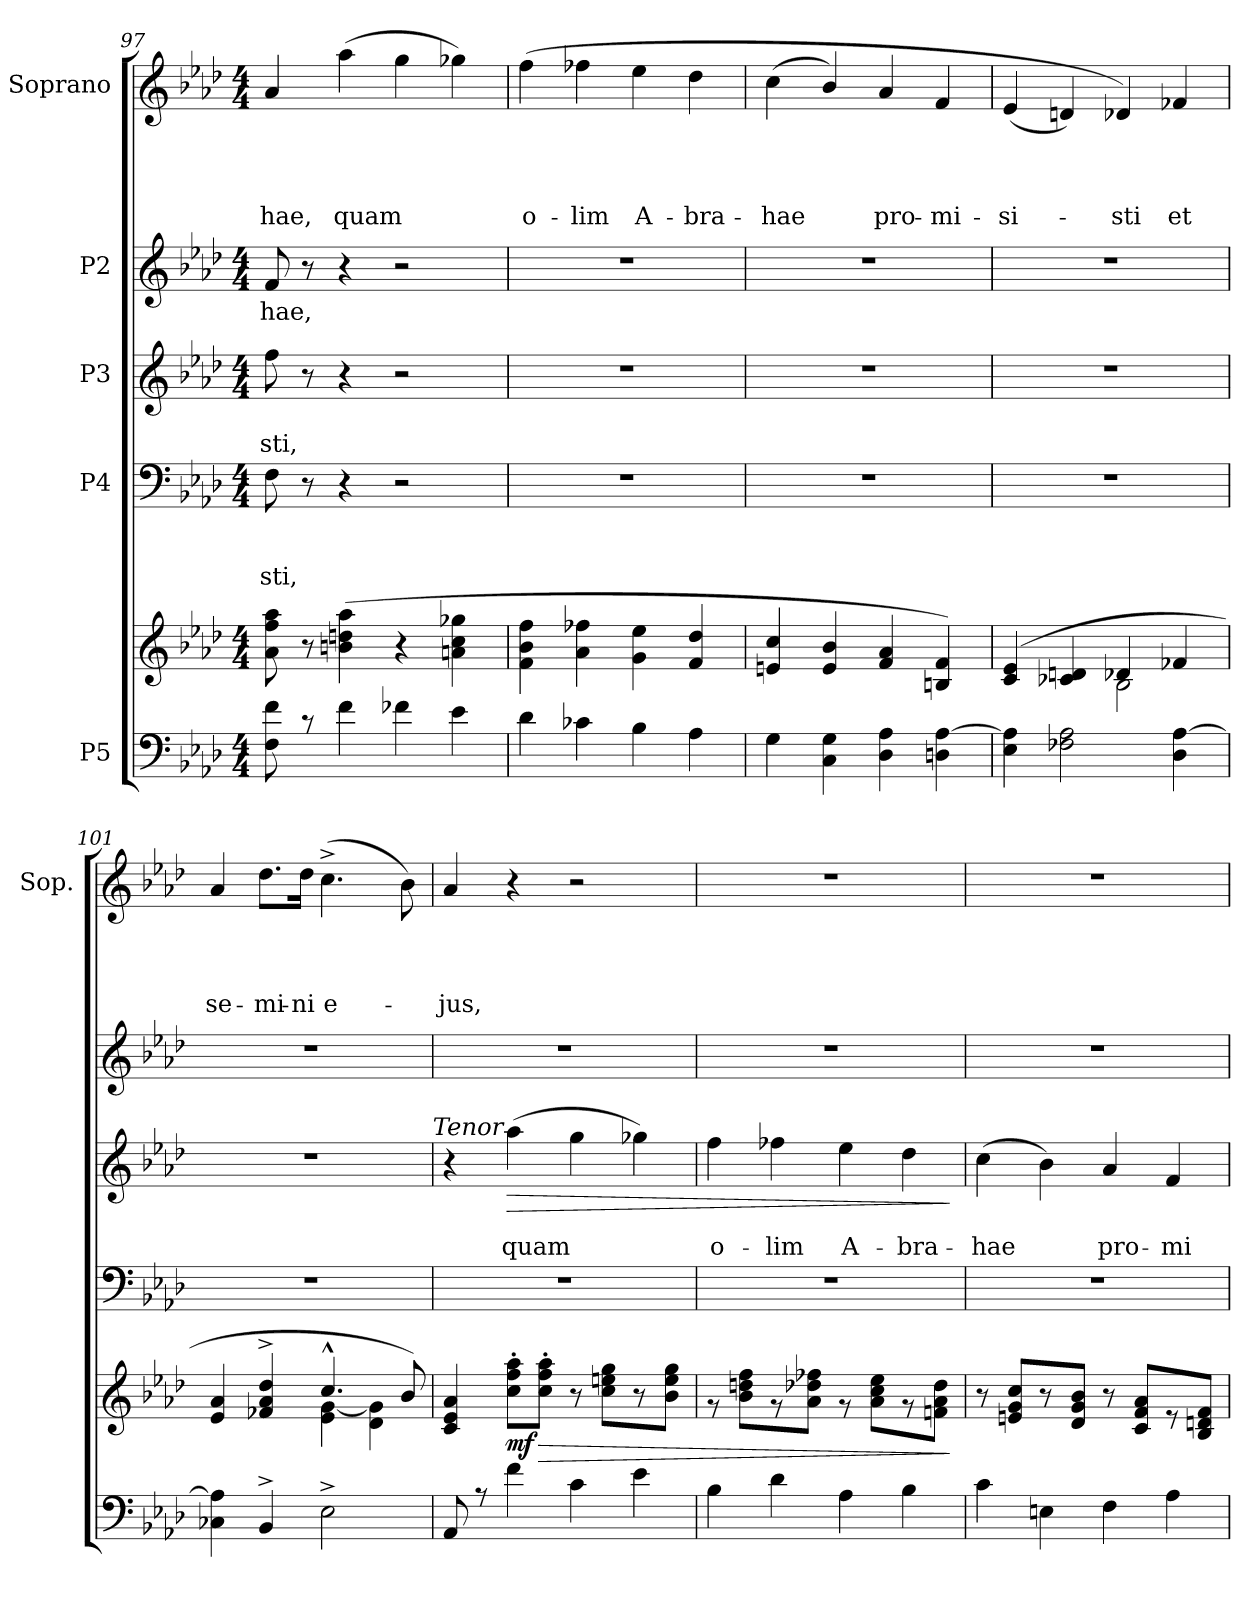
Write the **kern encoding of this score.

**kern	**kern	**dynam	**kern	**text	**text	**text	**kern	**text	**text	**dynam	**kern	**text	**kern	**text	**text	**text	**text
*part5	*part5	*part5	*part4	*part4	*part4	*part4	*part3	*part3	*part3	*part3	*part2	*part2	*part1	*part1	*part1	*part1	*part1
*staff6	*staff5	*staff5/6	*staff4	*staff4	*staff4	*staff4	*staff3	*staff3	*staff3	*staff3	*staff2	*staff2	*staff1	*staff1	*staff1	*staff1	*staff1
*I"P5	*	*	*I"P4	*	*	*	*I"P3	*	*	*	*I"P2	*	*I"Soprano	*	*	*	*
*	*	*	*	*	*	*	*	*	*	*	*	*	*I'Sop.	*	*	*	*
*clefF4	*clefG2	*	*clefF4	*	*	*	*clefG2	*	*	*	*clefG2	*	*clefG2	*	*	*	*
*	*	*	*	*	*	*	*ITrd7c12	*	*	*	*	*	*	*	*	*	*
*k[b-e-a-d-]	*k[b-e-a-d-]	*	*k[b-e-a-d-]	*	*	*	*k[b-e-a-d-]	*	*	*	*k[b-e-a-d-]	*	*k[b-e-a-d-]	*	*	*	*
*A-:	*A-:	*	*A-:	*	*	*	*A-:	*	*	*	*A-:	*	*A-:	*	*	*	*
*M4/4	*M4/4	*	*M4/4	*	*	*	*M4/4	*	*	*	*M4/4	*	*M4/4	*	*	*	*
=97	=97	=97	=97	=97	=97	=97	=97	=97	=97	=97	=97	=97	=97	=97	=97	=97	=97
*^	*^	*	*	*	*	*	*	*	*	*	*	*	*	*	*	*	*
*	*	*	*^	*	*	*	*	*	*	*	*	*	*	*	*	*	*	*	*
!	!	!	!	!	!	!	!	!	!LO:LY:b	!	!	!LO:LY:b	!	!	!LO:LY:b	!	!	!	!	!LO:LY:b
8F\ 8f\	1ryy	1ryy	1ryy	8a-\ 8ff\ 8aa-\	.	8F\	.	.	-sti,	8f\	.	-sti,	.	8f/	-hae,	4a-/	.	.	.	-hae,
8r	.	.	.	8r	.	8r	.	.	.	8r	.	.	.	8r	.	.	.	.	.	.
!	!	!	!	!	!	!	!	!	!	!	!	!	!	!	!	!	!	!	!	!LO:LY:b
4f\	.	.	.	(>4bn\ 4ddn\ 4aa-\	.	4r	.	.	.	4r	.	.	.	4r	.	(>4aa-\	.	.	.	quam
4f-X\	.	.	.	4r	.	2r	.	.	.	2r	.	.	.	2r	.	4gg\	.	.	.	.
4e-\	.	.	.	4an\ 4cc\ 4gg-X\	.	.	.	.	.	.	.	.	.	.	.	4gg-X\)	.	.	.	.
=98	=98	=98	=98	=98	=98	=98	=98	=98	=98	=98	=98	=98	=98	=98	=98	=98	=98	=98	=98	=98
!	!	!	!	!	!	!	!	!	!	!	!	!	!	!	!	!	!	!	!	!LO:LY:b
4d-\	1ryy	1ryy	1ryy	4f\ 4b-\ 4ff\	.	1r	.	.	.	1r	.	.	.	1r	.	(>4ff\	.	.	.	o-
!	!	!	!	!	!	!	!	!	!	!	!	!	!	!	!	!	!	!	!	!LO:LY:b
4c-X\	.	.	.	4a-\ 4ff-X\	.	.	.	.	.	.	.	.	.	.	.	4ff-X\	.	.	.	-lim
!	!	!	!	!	!	!	!	!	!	!	!	!	!	!	!	!	!	!	!	!LO:LY:b
4B-\	.	.	.	4g\ 4ee-\	.	.	.	.	.	.	.	.	.	.	.	4ee-\	.	.	.	A-
!	!	!	!	!	!	!	!	!	!	!	!	!	!	!	!	!	!	!	!	!LO:LY:b
4A-\	.	.	.	4f/ 4dd-/	.	.	.	.	.	.	.	.	.	.	.	4dd-\	.	.	.	-bra-
=99	=99	=99	=99	=99	=99	=99	=99	=99	=99	=99	=99	=99	=99	=99	=99	=99	=99	=99	=99	=99
!	!	!	!	!	!	!	!	!	!	!	!	!	!	!	!	!	!	!	!	!LO:LY:b
4G\	1ryy	1ryy	1ryy	4en/ 4cc/	.	1r	.	.	.	1r	.	.	.	1r	.	(>4cc\	.	.	.	-hae
4C\ 4G\	.	.	.	4e/ 4b-/	.	.	.	.	.	.	.	.	.	.	.	4b-/)	.	.	.	.
!	!	!	!	!	!	!	!	!	!	!	!	!	!	!	!	!	!	!	!	!LO:LY:b
4D-\ 4A-\	.	.	.	4f/ 4a-/	.	.	.	.	.	.	.	.	.	.	.	4a-/	.	.	.	pro-
!	!	!	!	!	!	!	!	!	!	!	!	!	!	!	!	!	!	!	!	!LO:LY:b
4Dn\ [>4A-\	.	.	.	4Bn/ 4f/)	.	.	.	.	.	.	.	.	.	.	.	4f/	.	.	.	-mi-
=100	=100	=100	=100	=100	=100	=100	=100	=100	=100	=100	=100	=100	=100	=100	=100	=100	=100	=100	=100	=100
!	!	!	!	!	!	!	!	!	!	!	!	!	!	!	!	!	!	!	!	!LO:LY:b
4E-\ 4A-\]	1ryy	1ryy	2ryy	(>4c/ 4e-/	.	1r	.	.	.	1r	.	.	.	1r	.	(<4e-/	.	.	.	-si-
2F-X\ 2A-\	.	.	.	4c-X/ 4dn/	.	.	.	.	.	.	.	.	.	.	.	4dn/)	.	.	.	.
!	!	!	!	!	!	!	!	!	!	!	!	!	!	!	!	!	!	!	!	!LO:LY:b
.	.	.	2B-\	4d-X/	.	.	.	.	.	.	.	.	.	.	.	4d-X/)	.	.	.	-sti
!	!	!	!	!	!	!	!	!	!	!	!	!	!	!	!	!	!	!	!	!LO:LY:b
4D-\ [>4A-\	.	.	.	4f-X/	.	.	.	.	.	.	.	.	.	.	.	4f-X/	.	.	.	et
!!LO:PB:g=z
=101	=101	=101	=101	=101	=101	=101	=101	=101	=101	=101	=101	=101	=101	=101	=101	=101	=101	=101	=101	=101
!	!	!	!	!	!	!	!	!	!	!	!	!	!	!	!	!	!	!	!	!LO:LY:b
4C-X\ 4A-\]	1ryy	1ryy	2ryy	4e-/ 4a-/	.	1r	.	.	.	1r	.	.	.	1r	.	4a-/	.	.	.	se-
!	!	!	!	!	!	!	!	!	!	!	!	!	!	!	!	!	!	!	!	!LO:LY:b
4BB-^>/	.	.	.	4f-X/^> 4a-/^> 4dd-/^>	.	.	.	.	.	.	.	.	.	.	.	8.dd-\L	.	.	.	-mi-
!	!	!	!	!	!	!	!	!	!	!	!	!	!	!	!	!	!	!	!	!LO:LY:b
.	.	.	.	.	.	.	.	.	.	.	.	.	.	.	.	16dd-\Jk	.	.	.	-ni
!	!	!	!	!	!	!	!	!	!	!	!	!	!	!	!	!	!	!	!	!LO:LY:b
2E-^<\	.	.	4e-\ [>4g\	4.cc^^>/	.	.	.	.	.	.	.	.	.	.	.	(>4.cc^>\	.	.	.	e-
.	.	.	4d-\ 4g\]	.	.	.	.	.	.	.	.	.	.	.	.	.	.	.	.	.
.	.	.	.	8b-/)	.	.	.	.	.	.	.	.	.	.	.	8b-\)	.	.	.	.
!	!	!	!	!	!	!	!	!	!	!LO:TX:a:i:t=Tenor	!	!	!	!	!	!	!	!	!	!
=102	=102	=102	=102	=102	=102	=102	=102	=102	=102	=102	=102	=102	=102	=102	=102	=102	=102	=102	=102	=102
!	!	!	!	!	!	!	!	!	!	!	!	!	!	!	!	!	!	!	!	!LO:LY:b
8AA-/	1ryy	1ryy	1ryy	4c/ 4e-/ 4a-/	.	1r	.	.	.	4r	.	.	.	1r	.	4a-/	.	.	.	-jus,
8r	.	.	.	.	.	.	.	.	.	.	.	.	.	.	.	.	.	.	.	.
!	!	!	!	!	!LO:DY:b	!	!	!	!	!	!	!LO:LY:b	!LO:HP:b	!	!	!	!	!	!	!
4f\	.	.	.	8cc\'> 8ff\'> 8aa-\'>L	mf	.	.	.	.	(>4a-\	.	quam	>	.	.	4r	.	.	.	.
!	!	!	!	!	!LO:HP:b	!	!	!	!	!	!	!	!	!	!	!	!	!	!	!
.	.	.	.	8cc\'> 8ff\'> 8aa-\'>J	>	.	.	.	.	.	.	.	.	.	.	.	.	.	.	.
4c\	.	.	.	8r	.	.	.	.	.	4g\	.	.	.	.	.	2r	.	.	.	.
.	.	.	.	8cc\ 8een\ 8gg\L	.	.	.	.	.	.	.	.	.	.	.	.	.	.	.	.
4e-\	.	.	.	8r	.	.	.	.	.	4g-X\)	.	.	.	.	.	.	.	.	.	.
.	.	.	.	8b-\ 8ee\ 8gg\J	.	.	.	.	.	.	.	.	.	.	.	.	.	.	.	.
=103	=103	=103	=103	=103	=103	=103	=103	=103	=103	=103	=103	=103	=103	=103	=103	=103	=103	=103	=103	=103
!	!	!	!	!	!	!	!	!	!	!	!	!LO:LY:b	!	!	!	!	!	!	!	!
4B-\	1ryy	1ryy	1ryy	8r	.	1r	.	.	.	4f\	.	o-	.	1r	.	1r	.	.	.	.
.	.	.	.	8b-\ 8ddn\ 8ff\L	.	.	.	.	.	.	.	.	.	.	.	.	.	.	.	.
!	!	!	!	!	!	!	!	!	!	!	!	!LO:LY:b	!	!	!	!	!	!	!	!
4d-\	.	.	.	8r	.	.	.	.	.	4f-X\	.	-lim	.	.	.	.	.	.	.	.
.	.	.	.	8a-\ 8dd-X\ 8ff-X\J	.	.	.	.	.	.	.	.	.	.	.	.	.	.	.	.
!	!	!	!	!	!	!	!	!	!	!	!	!LO:LY:b	!	!	!	!	!	!	!	!
4A-\	.	.	.	8r	.	.	.	.	.	4e-\	.	A-	.	.	.	.	.	.	.	.
.	.	.	.	8a-\ 8cc\ 8ee-\L	.	.	.	.	.	.	.	.	.	.	.	.	.	.	.	.
!	!	!	!	!	!	!	!	!	!	!	!	!LO:LY:b	!	!	!	!	!	!	!	!
4B-\	.	.	.	8r	.	.	.	.	.	4d-\	.	-bra-	.	.	.	.	.	.	.	.
.	.	.	.	8fn\ 8a-\ 8dd-\J	.	.	.	.	.	.	.	.	.	.	.	.	.	.	.	.
*v	*v	*	*	*	*	*	*	*	*	*	*	*	*	*	*	*	*	*	*	*
*	*v	*v	*v	*	*	*	*	*	*	*	*	*	*	*	*	*	*	*	*
.	.	]	.	.	.	.	.	.	.	]	.	.	.	.	.	.	.
=104	=104	=104	=104	=104	=104	=104	=104	=104	=104	=104	=104	=104	=104	=104	=104	=104	=104
*^	*^	*	*	*	*	*	*	*	*	*	*	*	*	*	*	*	*
*	*	*	*^	*	*	*	*	*	*	*	*	*	*	*	*	*	*	*	*
!	!	!	!	!	!	!	!	!	!	!	!	!LO:LY:b	!	!	!	!	!	!	!	!
4c\	1ryy	1ryy	1ryy	8r	.	1r	.	.	.	(>4c\	.	-hae	.	1r	.	1r	.	.	.	.
.	.	.	.	8en/ 8g/ 8cc/L	.	.	.	.	.	.	.	.	.	.	.	.	.	.	.	.
4En\	.	.	.	8r	.	.	.	.	.	4B-\)	.	.	.	.	.	.	.	.	.	.
.	.	.	.	8d-/ 8g/ 8b-/J	.	.	.	.	.	.	.	.	.	.	.	.	.	.	.	.
!	!	!	!	!	!	!	!	!	!	!	!	!LO:LY:b	!	!	!	!	!	!	!	!
4F\	.	.	.	8r	.	.	.	.	.	4A-/	.	pro-	.	.	.	.	.	.	.	.
.	.	.	.	8c/ 8f/ 8a-/L	.	.	.	.	.	.	.	.	.	.	.	.	.	.	.	.
!	!	!	!	!	!	!	!	!	!	!	!	!LO:LY:b	!	!	!	!	!	!	!	!
4A-\	.	.	.	8r	.	.	.	.	.	4F/	.	-mi-	.	.	.	.	.	.	.	.
.	.	.	.	8B-/ 8dn/ 8f/J	.	.	.	.	.	.	.	.	.	.	.	.	.	.	.	.
*v	*v	*	*	*	*	*	*	*	*	*	*	*	*	*	*	*	*	*	*	*
*	*v	*v	*v	*	*	*	*	*	*	*	*	*	*	*	*	*	*	*	*
=	=	=	=	=	=	=	=	=	=	=	=	=	=	=	=	=	=
*-	*-	*-	*-	*-	*-	*-	*-	*-	*-	*-	*-	*-	*-	*-	*-	*-	*-
